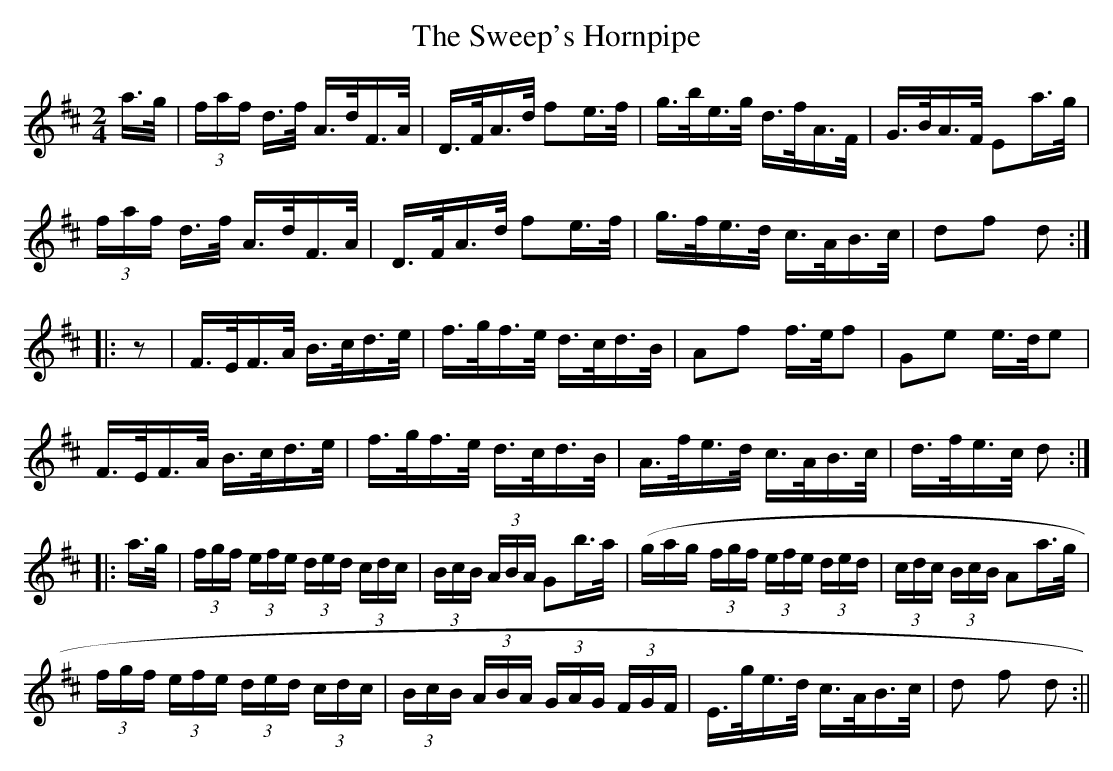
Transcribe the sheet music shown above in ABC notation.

X:1
T: Sweep's Hornpipe, The
M: 2/4
L: 1/16
K: D
a>g | (3faf d>f A>dF>A | D>FA>d f2e>f | g>be>g d>fA>F | G>BA>F E2a>g |
(3faf d>f A>dF>A | D>FA>d f2e>f | g>fe>d c>AB>c | d2f2 d2 :|
|: z2 | F>EF>A B>cd>e | f>gf>e d>cd>B | A2f2 f>ef2 | G2e2 e>de2 |
F>EF>A B>cd>e | f>gf>e d>cd>B | A>fe>d c>AB>c | d>fe>c d2 :|
|: a>g | (3fgf (3efe (3ded (3cdc | (3BcB (3ABA G2b>a | (gag (3fgf (3efe (3ded | (3cdc (3BcB A2a>g |
(3fgf (3efe (3ded (3cdc | (3BcB (3ABA (3GAG (3FGF | E>ge>d c>AB>c | d2 f2 d2 :||
